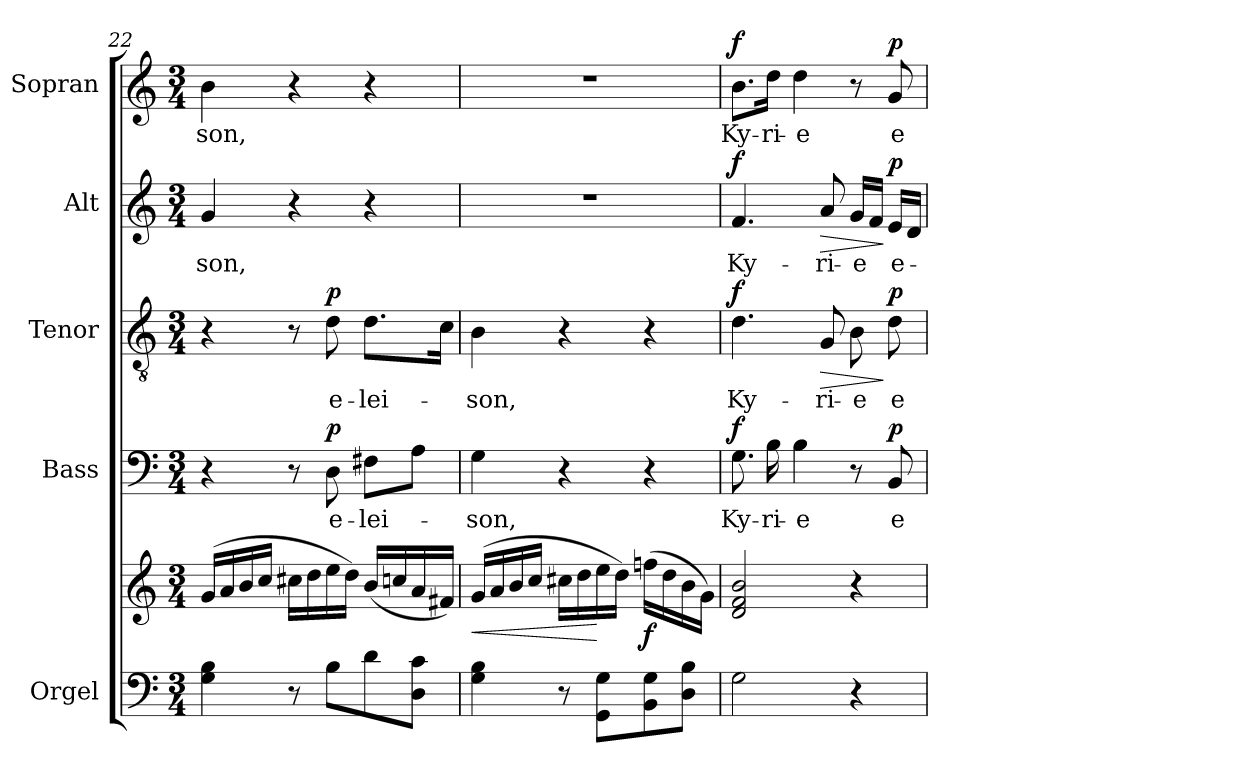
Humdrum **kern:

**kern	**kern	**dynam	**kern	**text	**dynam	**kern	**text	**dynam	**kern	**text	**dynam	**kern	**text	**dynam
*part5	*part5	*part5	*part4	*part4	*part4	*part3	*part3	*part3	*part2	*part2	*part2	*part1	*part1	*part1
*staff6	*staff5	*staff5/6	*staff4	*staff4	*staff4	*staff3	*staff3	*staff3	*staff2	*staff2	*staff2	*staff1	*staff1	*staff1
*I"Orgel	*	*	*I"Bass	*	*	*I"Tenor	*	*	*I"Alt	*	*	*I"Sopran	*	*
*I'Org.	*	*	*I'B.	*	*	*I'T.	*	*	*I'A.	*	*	*I'S.	*	*
*clefF4	*clefG2	*	*clefF4	*	*	*clefGv2	*	*	*clefG2	*	*	*clefG2	*	*
*k[]	*k[]	*	*k[]	*	*	*k[]	*	*	*k[]	*	*	*k[]	*	*
*C:	*C:	*	*C:	*	*	*C:	*	*	*C:	*	*	*C:	*	*
*M3/4	*M3/4	*	*M3/4	*	*	*M3/4	*	*	*M3/4	*	*	*M3/4	*	*
=22	=22	=22	=22	=22	=22	=22	=22	=22	=22	=22	=22	=22	=22	=22
!	!	!	!	!	!	!	!	!	!	!LO:LY:b	!	!	!LO:LY:b	!
4G\ 4B\	(>16g/LL	.	4r	.	.	4r	.	.	4g/	-son,	.	4b\	-son,	.
.	16a/	.	.	.	.	.	.	.	.	.	.	.	.	.
.	16b/	.	.	.	.	.	.	.	.	.	.	.	.	.
.	16cc/JJ	.	.	.	.	.	.	.	.	.	.	.	.	.
8r	16cc#X\LL	.	8r	.	.	8r	.	.	4r	.	.	4r	.	.
.	16dd\	.	.	.	.	.	.	.	.	.	.	.	.	.
!	!	!	!	!LO:LY:b	!LO:DY:a	!	!LO:LY:b	!LO:DY:a	!	!	!	!	!	!
8B\L	16ee\	.	8D\	e-	p	8d\	e-	p	.	.	.	.	.	.
.	16dd\JJ)	.	.	.	.	.	.	.	.	.	.	.	.	.
!	!	!	!	!LO:LY:b	!	!	!LO:LY:b	!	!	!	!	!	!	!
8d\	(<16b/LL	.	8F#X\L	-lei-	.	8.d\L	-lei-	.	4r	.	.	4r	.	.
.	16ccn/	.	.	.	.	.	.	.	.	.	.	.	.	.
8D\ 8c\J	16a/	.	8A\J	.	.	.	.	.	.	.	.	.	.	.
.	16f#X/JJ)	.	.	.	.	16c\Jk	.	.	.	.	.	.	.	.
=23	=23	=23	=23	=23	=23	=23	=23	=23	=23	=23	=23	=23	=23	=23
!	!	!LO:HP:b	!	!LO:LY:b	!	!	!LO:LY:b	!	!	!	!	!	!	!
4G\ 4B\	(>16g/LL	<	4G\	-son,	.	4B\	-son,	.	2.r	.	.	2.r	.	.
.	16a/	.	.	.	.	.	.	.	.	.	.	.	.	.
.	16b/	.	.	.	.	.	.	.	.	.	.	.	.	.
.	16cc/JJ	.	.	.	.	.	.	.	.	.	.	.	.	.
8r	16cc#X\LL	.	4r	.	.	4r	.	.	.	.	.	.	.	.
.	16dd\	.	.	.	.	.	.	.	.	.	.	.	.	.
8GG\ 8G\L	16ee\	[	.	.	.	.	.	.	.	.	.	.	.	.
.	16dd\JJ)	.	.	.	.	.	.	.	.	.	.	.	.	.
!	!	!LO:DY:b	!	!	!	!	!	!	!	!	!	!	!	!
8BB\ 8G\	(>16ffn\LL	f	4r	.	.	4r	.	.	.	.	.	.	.	.
.	16dd\	.	.	.	.	.	.	.	.	.	.	.	.	.
8D\ 8B\J	16b\	.	.	.	.	.	.	.	.	.	.	.	.	.
.	16g\JJ)	.	.	.	.	.	.	.	.	.	.	.	.	.
=24	=24	=24	=24	=24	=24	=24	=24	=24	=24	=24	=24	=24	=24	=24
!	!	!	!	!LO:LY:b	!LO:DY:a	!	!LO:LY:b	!LO:DY:a	!	!LO:LY:b	!LO:DY:a	!	!LO:LY:b	!LO:DY:a
2G\	2d/ 2f/ 2b/	.	8.G\	Ky-	f	4.d\	Ky-	f	4.f/	Ky-	f	8.b\L	Ky-	f
!	!	!	!	!LO:LY:b	!	!	!	!	!	!	!	!	!LO:LY:b	!
.	.	.	16B\	-ri-	.	.	.	.	.	.	.	16dd\Jk	-ri-	.
!	!	!	!	!LO:LY:b	!	!	!	!	!	!	!	!	!LO:LY:b	!
.	.	.	4B\	-e	.	.	.	.	.	.	.	4dd\	-e	.
!	!	!	!	!	!	!	!LO:LY:b	!LO:HP:b	!	!LO:LY:b	!LO:HP:b	!	!	!
.	.	.	.	.	.	8G/	-ri-	>	8a/	-ri-	>	.	.	.
!	!	!	!	!	!	!	!LO:LY:b	!	!	!LO:LY:b	!	!	!	!
4r	4r	.	8r	.	.	8B\	-e	.	16g/LL	-e	.	8r	.	.
.	.	.	.	.	.	.	.	.	16f/JJ	.	.	.	.	.
!	!	!	!	!LO:LY:b	!LO:DY:a	!	!LO:LY:b	!LO:DY:n=1:a	!	!LO:LY:b	!LO:DY:n=1:a	!	!LO:LY:b	!LO:DY:a
.	.	.	8BB/	e-	p	8d\	e-	] p	16e/LL	e-	] p	8g/	e-	p
.	.	.	.	.	.	.	.	.	16d/JJ	.	.	.	.	.
=	=	=	=	=	=	=	=	=	=	=	=	=	=	=
*-	*-	*-	*-	*-	*-	*-	*-	*-	*-	*-	*-	*-	*-	*-
